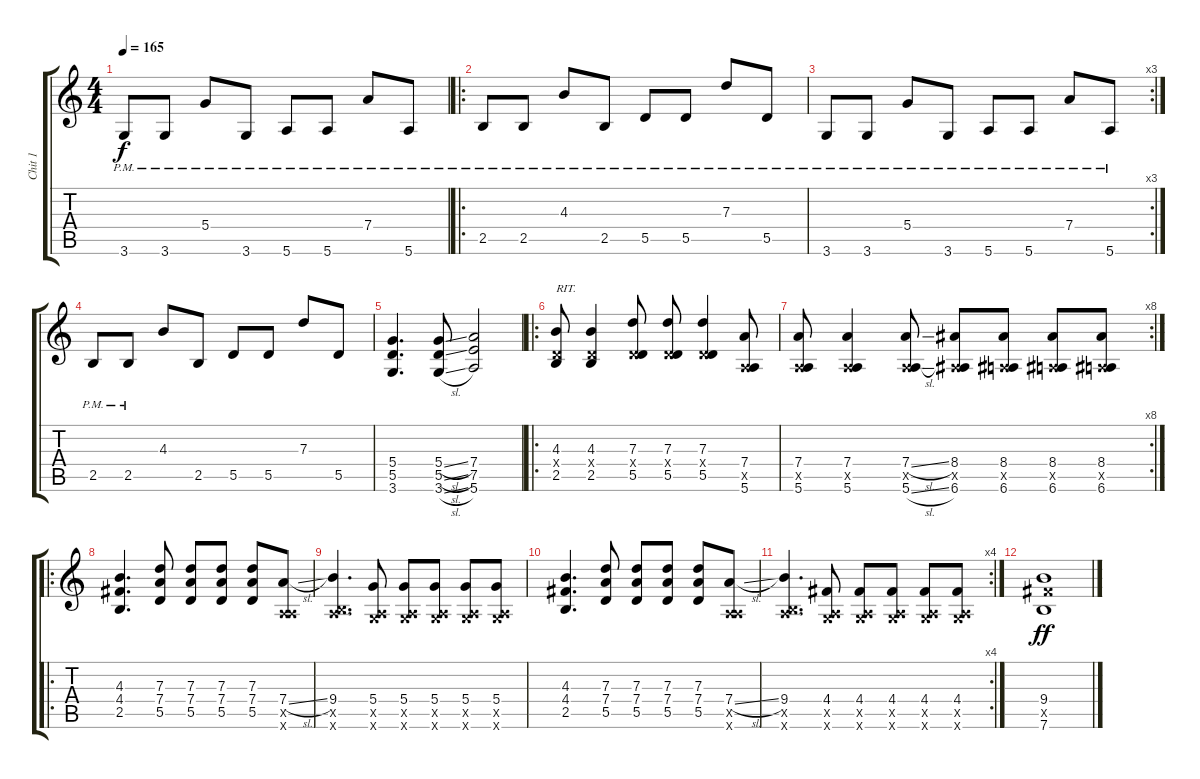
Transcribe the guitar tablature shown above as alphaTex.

\track ("Chit 1" "Chit 1") {instrument distortionguitar}
\staff {score tabs}
\tuning (E4 B3 G3 D3 A2 E2) {hide}
\ts (4 4)
\tempo 165
\clef g2
\ks c
3.6{pm}.8{dy f} 3.6{pm}.8 5.4{pm}.8 3.6{pm}.8 5.6{pm}.8 5.6{pm}.8 7.4{pm}.8 5.6{pm}.8 |
\ro
2.5{pm}.8 2.5{pm}.8 4.3{pm}.8 2.5{pm}.8 5.5{pm}.8 5.5{pm}.8 7.3{pm}.8 5.5{pm}.8 |
\rc 3
3.6{pm}.8 3.6{pm}.8 5.4{pm}.8 3.6{pm}.8 5.6{pm}.8 5.6{pm}.8 7.4{pm}.8 5.6{pm}.8 |
2.5{pm}.8 2.5{pm}.8 4.3.8 2.5.8 5.5.8 5.5.8 7.3.8 5.5.8 |
(5.4 5.5 3.6).4{d} (5.4{sl} 5.5{sl} 3.6{sl}).8 (7.4 7.5 5.6).2 |
\ro
(4.3 0.4{x} 2.5).8{txt "RIT."} (4.3 0.4{x} 2.5).4 (7.3 0.4{x} 5.5).8 (7.3 0.4{x} 5.5).8 (7.3 0.4{x} 5.5).4 (7.4 0.5{x} 5.6).8 |
\rc 8
(7.4 0.5{x} 5.6).8 (7.4 0.5{x} 5.6).4 (7.4{sl} 0.5{x} 5.6{sl}).8 (8.4 0.5{x} 6.6).8 (8.4 0.5{x} 6.6).8 (8.4 0.5{x} 6.6).8 (8.4 0.5{x} 6.6).8 |
\ro
(4.3 4.4 2.5).4{d} (7.3 7.4 5.5).8 (7.3 7.4 5.5).8 (7.3 7.4 5.5).8 (7.3 7.4 5.5).8 (7.4{sl} 0.5{x} 5.6{x}).8 |
(9.4 0.5{x} 7.6{x}).4{d} (5.4 0.5{x} 3.6{x}).8 (5.4 0.5{x} 3.6{x}).8 (5.4 0.5{x} 3.6{x}).8 (5.4 0.5{x} 3.6{x}).8 (5.4 0.5{x} 3.6{x}).8 |
(4.3 4.4 2.5).4{d} (7.3 7.4 5.5).8 (7.3 7.4 5.5).8 (7.3 7.4 5.5).8 (7.3 7.4 5.5).8 (7.4{sl} 0.5{x} 5.6{x}).8 |
\rc 4
(9.4 0.5{x} 7.6{x}).4{d} (4.4 0.5{x} 3.6{x}).8 (4.4 0.5{x} 3.6{x}).8 (4.4 0.5{x} 3.6{x}).8 (4.4 0.5{x} 3.6{x}).8 (4.4 0.5{x} 3.6{x}).8 |
(9.4 9.5{x} 7.6).1{dy ff}
